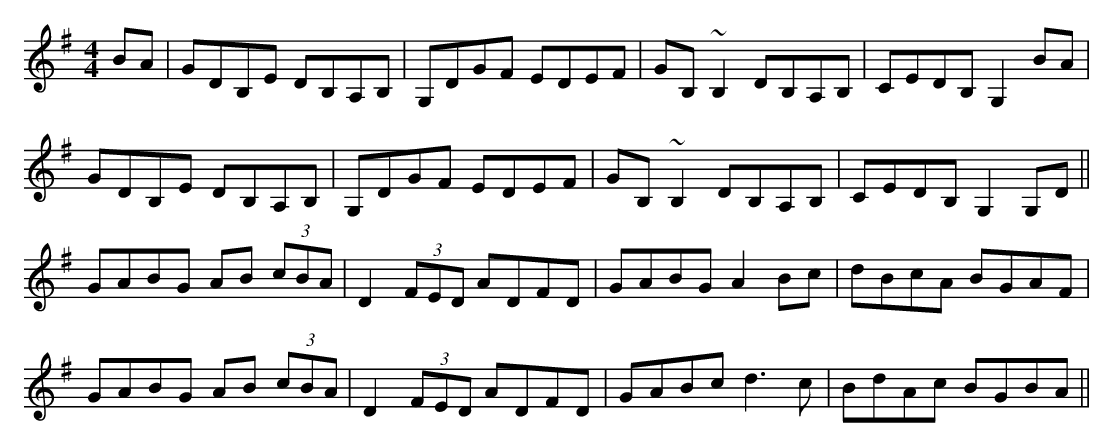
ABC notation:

X:1
M:4/4
K:G
BA|GDB,E DB,A,B,|G,DGF EDEF|GB,~B,2 DB,A,B,|CEDB, G,2BA|
GDB,E DB,A,B,|G,DGF EDEF|GB,~B,2 DB,A,B,|CEDB, G,2G,D||
GABG AB (3cBA|D2 (3FED ADFD|GABG A2Bc|dBcA BGAF|
GABG AB (3cBA|D2 (3FED ADFD|GABc d3c|BdAc BGBA||
